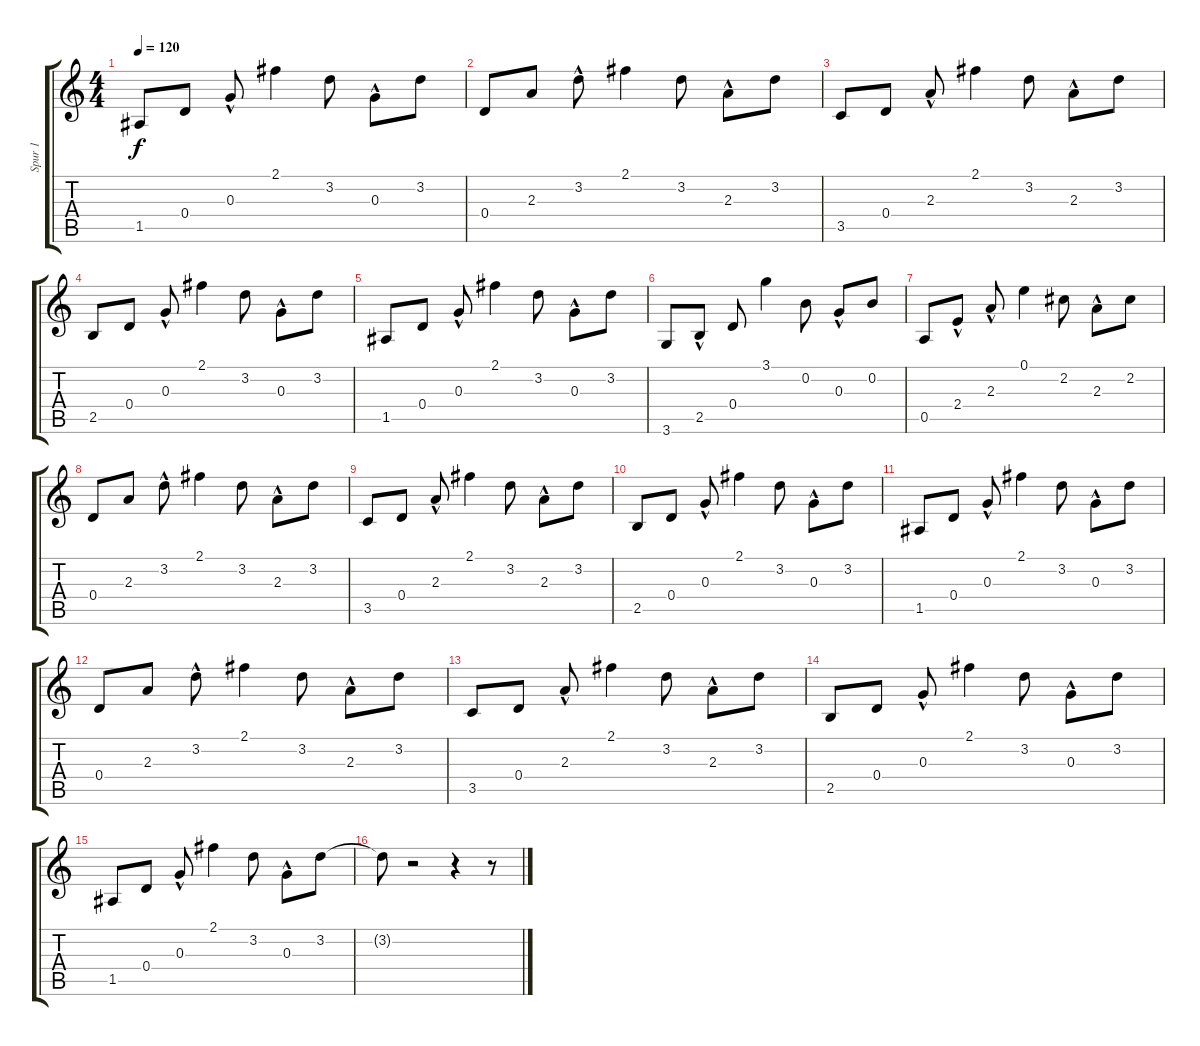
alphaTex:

\track ("Spur 1" "Spur 1") {instrument electricguitarjazz}
\staff {score tabs}
\tuning (E4 B3 G3 D3 A2 E2) {hide}
\ts (4 4)
\tempo 120
\clef g2
\ks c
1.5.8{dy f} 0.4.8 0.3{hac}.8 2.1.4 3.2.8 0.3{hac}.8 3.2.8 |
0.4.8 2.3.8 3.2{hac}.8 2.1.4 3.2.8 2.3{hac}.8 3.2.8 |
3.5.8 0.4.8 2.3{hac}.8 2.1.4 3.2.8 2.3{hac}.8 3.2.8 |
2.5.8 0.4.8 0.3{hac}.8 2.1.4 3.2.8 0.3{hac}.8 3.2.8 |
1.5.8 0.4.8 0.3{hac}.8 2.1.4 3.2.8 0.3{hac}.8 3.2.8 |
3.6.8 2.5{hac}.8 0.4.8 3.1.4 0.2.8 0.3{hac}.8 0.2.8 |
0.5.8 2.4{hac}.8 2.3{hac}.8 0.1.4 2.2.8 2.3{hac}.8 2.2.8 |
0.4.8 2.3.8 3.2{hac}.8 2.1.4 3.2.8 2.3{hac}.8 3.2.8 |
3.5.8 0.4.8 2.3{hac}.8 2.1.4 3.2.8 2.3{hac}.8 3.2.8 |
2.5.8 0.4.8 0.3{hac}.8 2.1.4 3.2.8 0.3{hac}.8 3.2.8 |
1.5.8 0.4.8 0.3{hac}.8 2.1.4 3.2.8 0.3{hac}.8 3.2.8 |
0.4.8{volume 11} 2.3.8{volume 11} 3.2{hac}.8{volume 11} 2.1.4{volume 10} 3.2.8{volume 10} 2.3{hac}.8{volume 9} 3.2.8{volume 9} |
3.5.8{volume 9} 0.4.8{volume 8} 2.3{hac}.8{volume 8} 2.1.4{volume 8} 3.2.8{volume 7} 2.3{hac}.8{volume 6} 3.2.8{volume 6} |
2.5.8{volume 6} 0.4.8{volume 6} 0.3{hac}.8{volume 5} 2.1.4{volume 5} 3.2.8{volume 4} 0.3{hac}.8{volume 4} 3.2.8{volume 4} |
1.5.8{volume 3} 0.4.8{volume 3} 0.3{hac}.8{volume 2} 2.1.4{volume 2} 3.2.8{volume 1} 0.3{hac}.8{volume 1} 3.2.8{volume 1} |
3.2{t}.8 r.2 r.4 r.8
